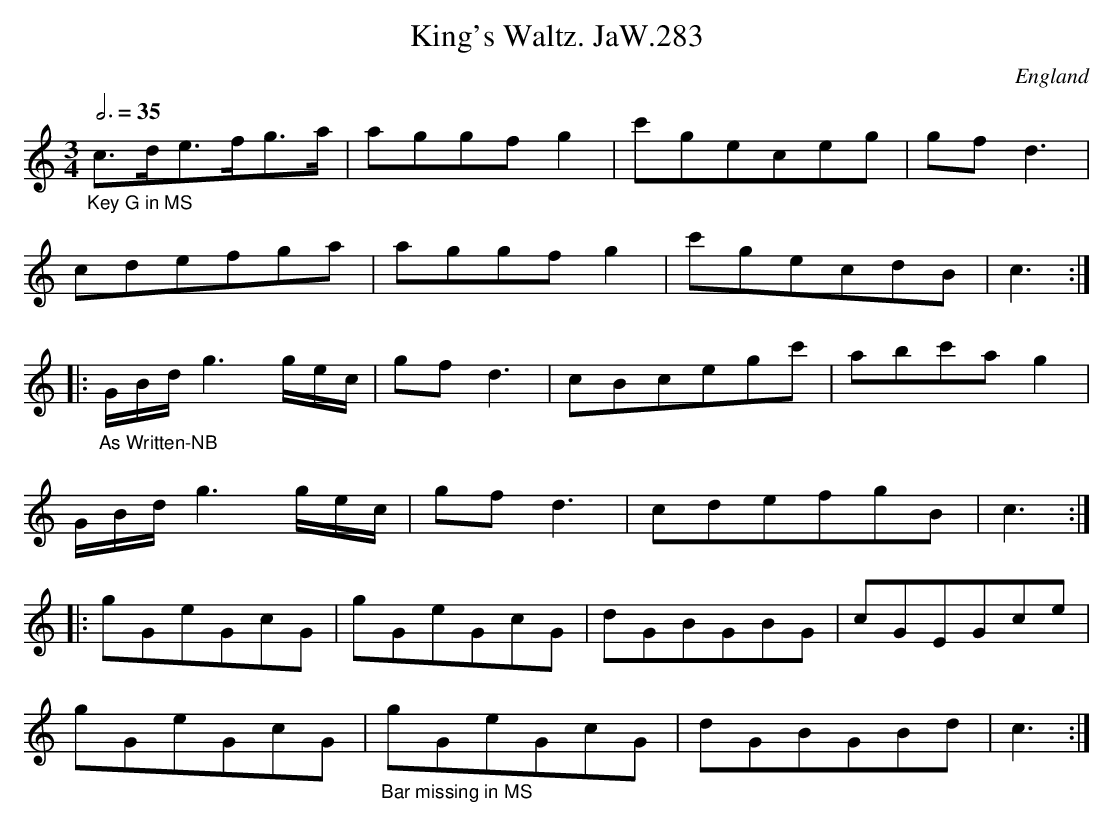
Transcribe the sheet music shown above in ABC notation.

X:1
T:King's Waltz. JaW.283
M:3/4
L:1/8
Q:3/4=35
O:England
K:C major
"_Key G in MS"c>de>fg>a|aggfg2|c'geceg|gfd3|!
cdefga|aggfg2|c'gecdB|c3:|!
|:"_As Written-NB"G/B/d/ g3 g/e/c/|gfd3|cBcegc'|abc'ag2|!
G/B/d/ g3 g/e/c/|gfd3|cdefgB|c3:|!
|:gGeGcG|gGeGcG|dGBGBG|cGEGce|!
gGeGcG|"_Bar missing in MS"gGeGcG|dGBGBd|c3:|
